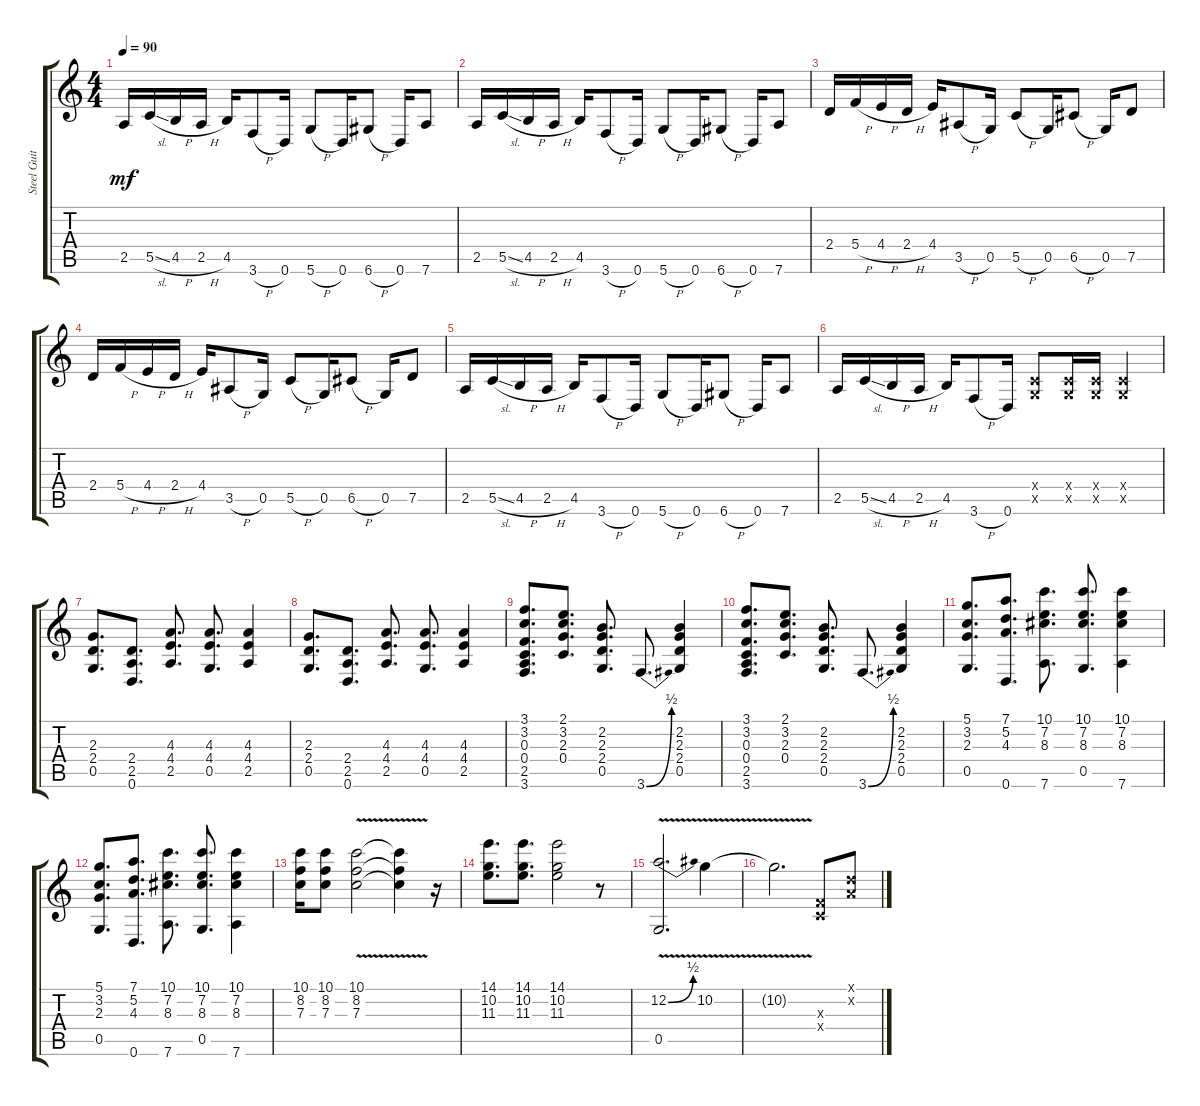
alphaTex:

\track ("Steel Guitar" "Steel Guit") {instrument acousticguitarsteel}
\staff {score tabs}
\tuning (D4 A3 F3 C3 G2 D2) {hide}
\ts (4 4)
\tempo 90
\clef g2
\ks c
2.5.16{dy mf} 5.5{sl}.16 4.5{h}.16 2.5{h}.16 4.5.16 3.6{h}.8 0.6.16 5.6{h}.8 0.6.16 6.6{h}.8 0.6.16 7.6.8 |
2.5.16 5.5{sl}.16 4.5{h}.16 2.5{h}.16 4.5.16 3.6{h}.8 0.6.16 5.6{h}.8 0.6.16 6.6{h}.8 0.6.16 7.6.8 |
2.4.16 5.4{h}.16 4.4{h}.16 2.4{h}.16 4.4.16 3.5{h}.8 0.5.16 5.5{h}.8 0.5.16 6.5{h}.8 0.5.16 7.5.8 |
2.4.16 5.4{h}.16 4.4{h}.16 2.4{h}.16 4.4.16 3.5{h}.8 0.5.16 5.5{h}.8 0.5.16 6.5{h}.8 0.5.16 7.5.8 |
2.5.16 5.5{sl}.16 4.5{h}.16 2.5{h}.16 4.5.16 3.6{h}.8 0.6.16 5.6{h}.8 0.6.16 6.6{h}.8 0.6.16 7.6.8 |
2.5.16 5.5{sl}.16 4.5{h}.16 2.5{h}.16 4.5.16 3.6{h}.8 0.6.16 (0.4{x} 0.5{x}).8 (0.4{x} 0.5{x}).16 (0.4{x} 0.5{x}).16 (0.4{x} 0.5{x}).4 |
(2.3 2.4 0.5).8{d} (2.4 2.5 0.6).8{d} (4.3 4.4 2.5).8{d} (4.3 4.4 0.5).8{d} (4.3 4.4 2.5).4 |
(2.3 2.4 0.5).8{d} (2.4 2.5 0.6).8{d} (4.3 4.4 2.5).8{d} (4.3 4.4 0.5).8{d} (4.3 4.4 2.5).4 |
(3.1 3.2 0.3 0.4 2.5 3.6).8{d} (2.1 3.2 2.3 0.4).8{d} (2.2 2.3 2.4 0.5).8{d} 3.6{be (bend 0 0 60 2)}.8{d} (2.2 2.3 2.4 0.5).4 |
(3.1 3.2 0.3 0.4 2.5 3.6).8{d} (2.1 3.2 2.3 0.4).8{d} (2.2 2.3 2.4 0.5).8{d} 3.6{be (bend 0 0 60 2)}.8{d} (2.2 2.3 2.4 0.5).4 |
(5.1 3.2 2.3 0.5).8{d} (7.1 5.2 4.3 0.6).8{d} (10.1 7.2 8.3 7.6).8{d} (10.1 7.2 8.3 0.5).8{d} (10.1 7.2 8.3 7.6).4 |
(5.1 3.2 2.3 0.5).8{d} (7.1 5.2 4.3 0.6).8{d} (10.1 7.2 8.3 7.6).8{d} (10.1 7.2 8.3 0.5).8{d} (10.1 7.2 8.3 7.6).4 |
(10.1 8.2 7.3).16 (10.1 8.2 7.3).8 (10.1{v} 8.2{v} 7.3{v}).2 (10.1{t} 8.2{t} 7.3{t}).4 r.16 |
(14.1 10.2 11.3).8{d} (14.1 10.2 11.3).8{d} (14.1 10.2 11.3).2 r.8 |
(12.2{be (bend 0 0 60 2) v} 0.5).2{d} 10.2{v}.4 |
10.2{t}.2{d} (0.3{x} 0.4{x}).8 (0.1{x} 0.2{x}).8
